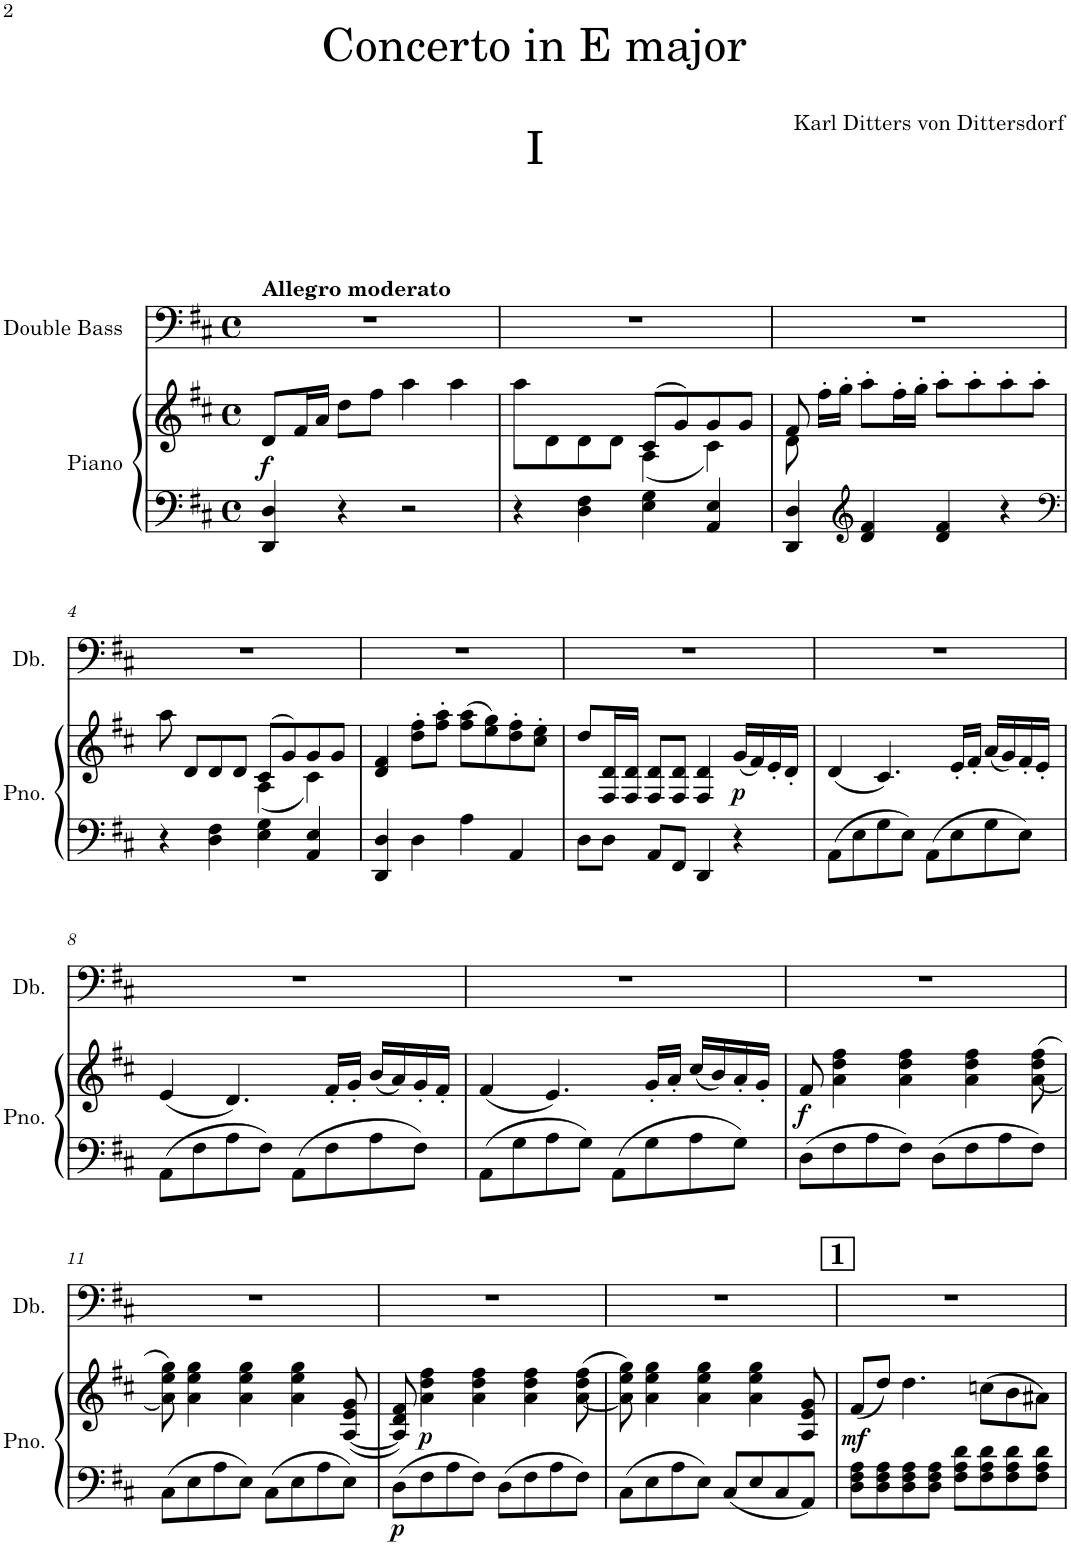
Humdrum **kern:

**kern	**kern	**dynam	**kern
*part2	*part2	*part2	*part1
*staff3	*staff2	*staff2/3	*staff1
*I"Piano	*	*	*I"Double Bass
*I'Pno.	*	*	*I'Db.
*clefF4	*clefG2	*	*clefF4
*	*	*	*Trd7c12
*k[f#c#]	*k[f#c#]	*	*k[f#c#]
*M4/4	*M4/4	*	*M4/4
*met(c)	*met(c)	*	*met(c)
=1	=1	=1	=1
!	!	!	!LO:TX:a:B:t=Allegro moderato
!	!	!LO:DY:b	!
4DD/ 4D/	8d/L	f	1r
.	16f#/L	.	.
.	16a/JJ	.	.
4r	8dd\L	.	.
.	8ff#\J	.	.
2r	4aa\	.	.
.	4aa\	.	.
=2	=2	=2	=2
*	*^	*	*
4r	8aa\L	2ryy	.	1r
.	8d\	.	.	.
4D\ 4F#\	8d\	.	.	.
.	8d\J	.	.	.
4E\ 4G\	(8c#/L	(4A\	.	.
.	8g/)	.	.	.
4AA/ 4E/	8g/	4c#\)	.	.
.	8g/J	.	.	.
=3	=3	=3	=3	=3
4DD/ 4D/	8f#/	8d\	.	1r
.	16ff#'\LL	2..ryy	.	.
.	16gg'\JJ	.	.	.
*clefG2	*	*	*	*
4d/ 4f#/	8aa'\L	.	.	.
.	16ff#'\L	.	.	.
.	16gg'\JJ	.	.	.
4d/ 4f#/	8aa'\L	.	.	.
.	8aa'\	.	.	.
4r	8aa'\	.	.	.
.	8aa'\J	.	.	.
!!LO:LB:g=z
=4	=4	=4	=4	=4
*clefF4	*	*	*	*
4r	8aa\	2ryy	.	1r
.	8d/L	.	.	.
4D\ 4F#\	8d/	.	.	.
.	8d/J	.	.	.
4E\ 4G\	(8c#/L	(4A\	.	.
.	8g/)	.	.	.
4AA/ 4E/	8g/	4c#\)	.	.
.	8g/J	.	.	.
*	*v	*v	*	*
=5	=5	=5	=5
4DD/ 4D/	4d/ 4f#/	.	1r
4D\	8dd\' 8ff#\'L	.	.
.	8ff#\' 8aa\'J	.	.
4A\	(8ff#\ 8aa\L	.	.
.	8ee\ 8gg\)	.	.
4AA/	8dd\' 8ff#\'	.	.
.	8cc#\' 8ee\'J	.	.
=6	=6	=6	=6
8D\L	8dd/L	.	1r
8D\J	16F#/ 16d/L	.	.
.	16F#/ 16d/JJ	.	.
8AA/L	8F#/ 8d/L	.	.
8FF#/J	8F#/ 8d/J	.	.
4DD/	4F#/ 4d/	.	.
!	!	!LO:DY:b	!
4r	(16g/LL	p	.
.	16f#/)	.	.
.	16e'/	.	.
.	16d'/JJ	.	.
=7	=7	=7	=7
8AA\L	(4d/	.	1r
8E\	.	.	.
8G\	4.c#/)	.	.
8E\J	.	.	.
8AA\L	.	.	.
8E\	16e'/LL	.	.
.	16f#'/JJ	.	.
8G\	(16a/LL	.	.
.	16g/)	.	.
8E\J	16f#'/	.	.
.	16e'/JJ	.	.
!!LO:LB:g=z
=8	=8	=8	=8
8AA\L	(4e/	.	1r
8F#\	.	.	.
8A\	4.d/)	.	.
8F#\J	.	.	.
8AA\L	.	.	.
8F#\	16f#'/LL	.	.
.	16g'/JJ	.	.
8A\	(16b/LL	.	.
.	16a/)	.	.
8F#\J	16g'/	.	.
.	16f#'/JJ	.	.
=9	=9	=9	=9
8AA\L	(4f#/	.	1r
8G\	.	.	.
8A\	4.e/)	.	.
8G\J	.	.	.
8AA\L	.	.	.
8G\	16g'/LL	.	.
.	16a'/JJ	.	.
8A\	(16cc#/LL	.	.
.	16b/)	.	.
8G\J	16a'/	.	.
.	16g'/JJ	.	.
=10	=10	=10	=10
!	!	!LO:DY:b	!
8D\L	8f#/	f	1r
8F#\	4a\ 4dd\ 4ff#\	.	.
8A\	.	.	.
8F#\J	4a\ 4dd\ 4ff#\	.	.
8D\L	.	.	.
8F#\	4a\ 4dd\ 4ff#\	.	.
8A\	.	.	.
8F#\J	(>[8a\ 8dd\ 8ff#\	.	.
!!LO:LB:g=z
=11	=11	=11	=11
8C#\L	8a\] 8ee\ 8gg\)	.	1r
8E\	4a\ 4ee\ 4gg\	.	.
8A\	.	.	.
8E\J	4a\ 4ee\ 4gg\	.	.
8C#\L	.	.	.
8E\	4a\ 4ee\ 4gg\	.	.
8A\	.	.	.
8E\J	([8A/ 8e/ 8g/	.	.
=12	=12	=12	=12
!	!	!LO:DY:b=2	!
8D\L	8A/] 8d/ 8f#/)	p	1r
!	!	!LO:DY:b	!
8F#\	4a\ 4dd\ 4ff#\	p	.
8A\	.	.	.
8F#\J	4a\ 4dd\ 4ff#\	.	.
8D\L	.	.	.
8F#\	4a\ 4dd\ 4ff#\	.	.
8A\	.	.	.
8F#\J	(>[8a\ 8dd\ 8ff#\	.	.
=13	=13	=13	=13
8C#\L	8a\] 8ee\ 8gg\)	.	1r
8E\	4a\ 4ee\ 4gg\	.	.
8A\	.	.	.
8E\J	4a\ 4ee\ 4gg\	.	.
8C#/L	.	.	.
8E/	4a\ 4ee\ 4gg\	.	.
8C#/	.	.	.
8AA/J	8A/ 8e/ 8g/	.	.
!!LO:REH:place=s1:a:B:cj:fs=14:t=1
=14	=14	=14	=14
!	!	!LO:DY:b	!
8D\ 8F#\ 8A\L	(8f#/L	mf	1r
8D\ 8F#\ 8A\	8dd/J)	.	.
8D\ 8F#\ 8A\	4.dd\	.	.
8D\ 8F#\ 8A\J	.	.	.
8F#\ 8A\ 8d\L	.	.	.
8F#\ 8A\ 8d\	(8ccn\L	.	.
8F#\ 8A\ 8d\	8b\	.	.
8F#\ 8A\ 8d\J	8a#X\J)	.	.
=	=	=	=
*-	*-	*-	*-
